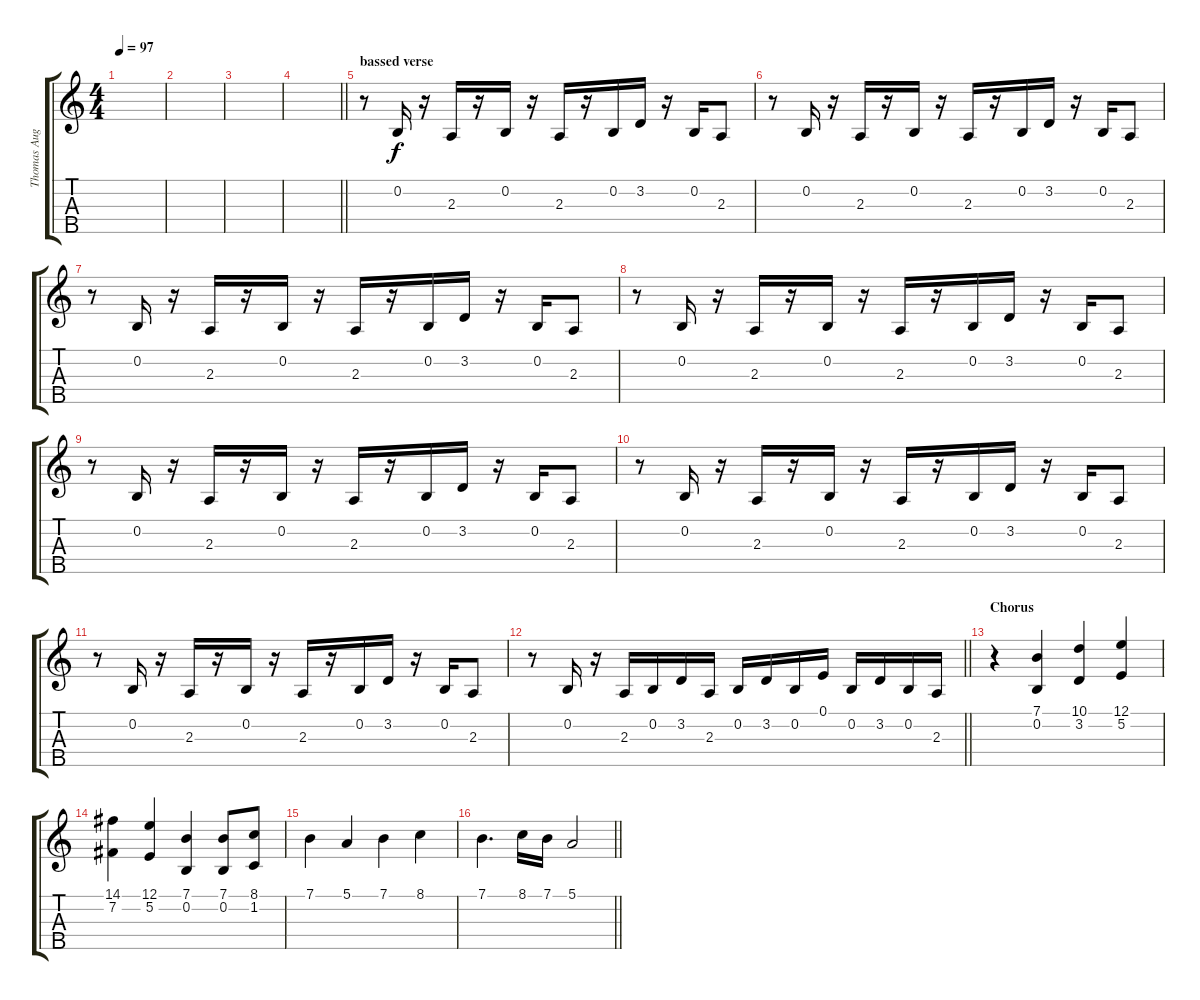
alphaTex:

\track ("Thomas Augustin premiere main" "Thomas Aug") {instrument lead2sawtooth}
\staff {score tabs}
\tuning (E4 B3 G3 D3 A2) {hide}
\ts (4 4)
\tempo 97
\clef g2
\ks c
|
|
|
\barLineRight lightlight
|
\section ("" "bassed verse")
r.8 0.2.16 r.16 2.3.16 r.16 0.2.16 r.16 2.3.16 r.16 0.2.16 3.2.16 r.16 0.2.16 2.3.8 |
r.8 0.2.16 r.16 2.3.16 r.16 0.2.16 r.16 2.3.16 r.16 0.2.16 3.2.16 r.16 0.2.16 2.3.8 |
r.8 0.2.16 r.16 2.3.16 r.16 0.2.16 r.16 2.3.16 r.16 0.2.16 3.2.16 r.16 0.2.16 2.3.8 |
r.8 0.2.16 r.16 2.3.16 r.16 0.2.16 r.16 2.3.16 r.16 0.2.16 3.2.16 r.16 0.2.16 2.3.8 |
r.8 0.2.16 r.16 2.3.16 r.16 0.2.16 r.16 2.3.16 r.16 0.2.16 3.2.16 r.16 0.2.16 2.3.8 |
r.8 0.2.16 r.16 2.3.16 r.16 0.2.16 r.16 2.3.16 r.16 0.2.16 3.2.16 r.16 0.2.16 2.3.8 |
r.8 0.2.16 r.16 2.3.16 r.16 0.2.16 r.16 2.3.16 r.16 0.2.16 3.2.16 r.16 0.2.16 2.3.8 |
\barLineRight lightlight
r.8 0.2.16 r.16 2.3.16 0.2.16 3.2.16 2.3.16 0.2.16 3.2.16 0.2.16 0.1.16 0.2.16 3.2.16 0.2.16 2.3.16 |
\section ("" "Chorus")
r.4 (7.1 0.2).4 (10.1 3.2).4 (12.1 5.2).4 |
(14.1 7.2).4 (12.1 5.2).4 (7.1 0.2).4 (7.1 0.2).8 (8.1 1.2).8 |
7.1.4 5.1.4 7.1.4 8.1.4 |
\barLineRight lightlight
7.1.4{d} 8.1.16 7.1.16 5.1.2
